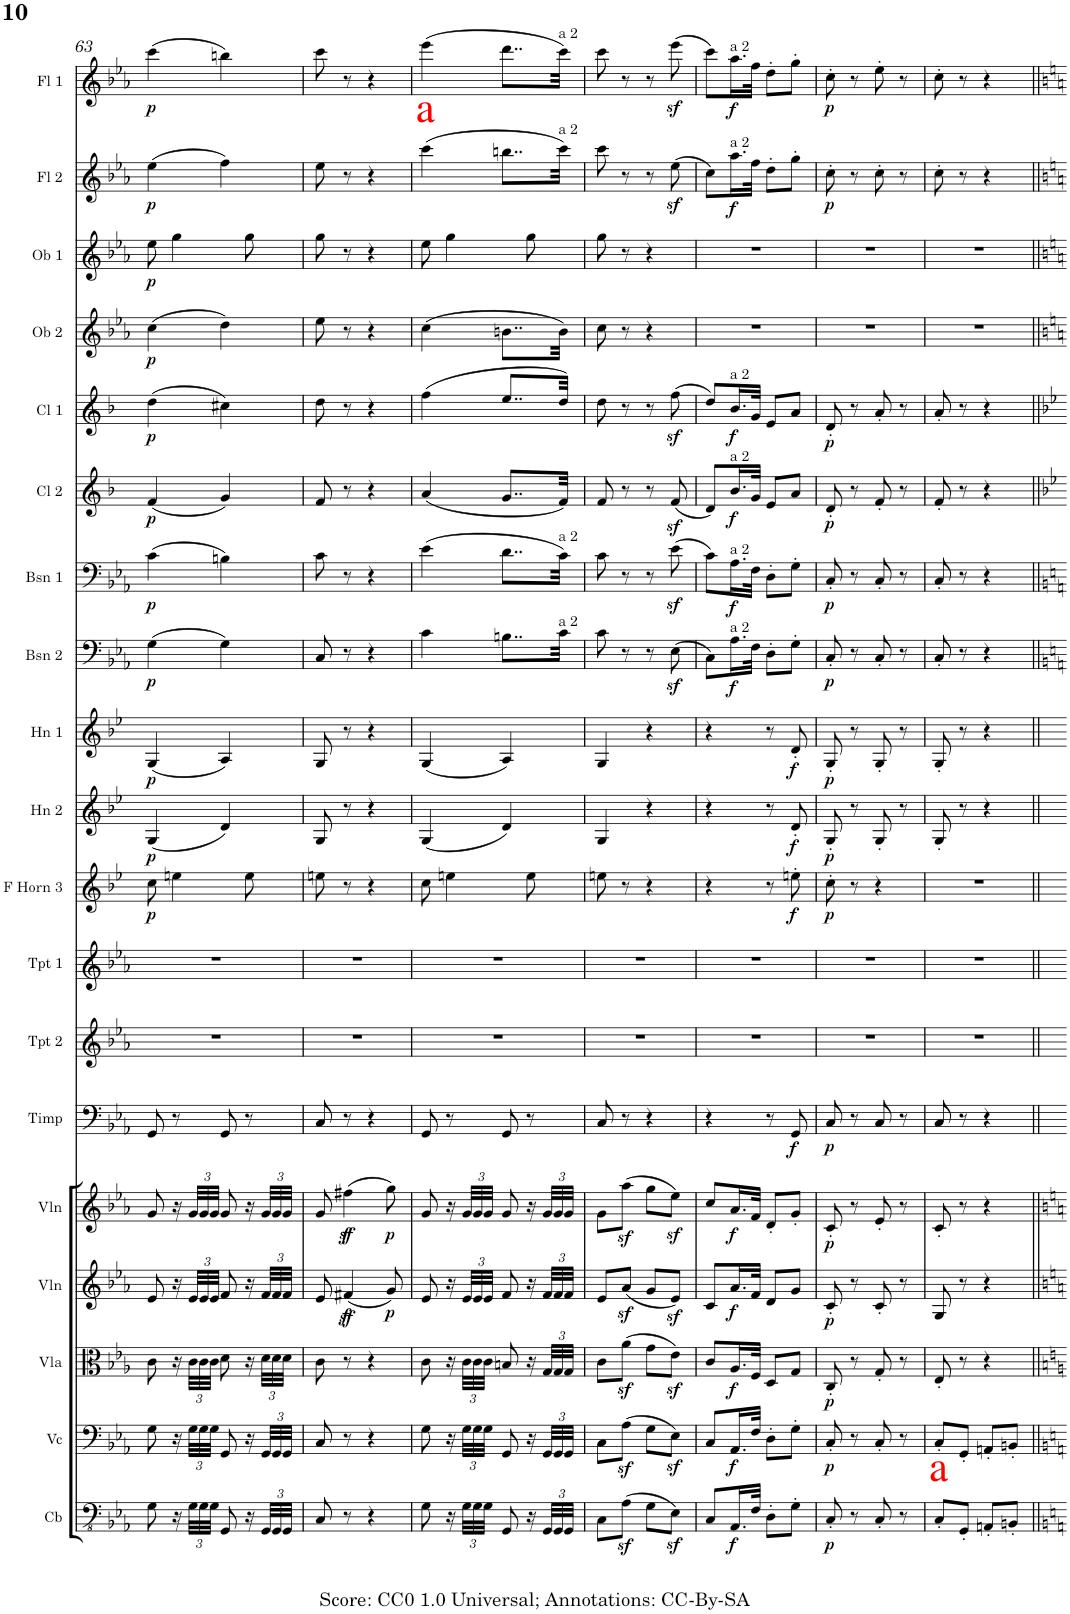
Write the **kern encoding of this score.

**kern	**dynam	**kern	**text	**dynam	**kern	**dynam	**kern	**dynam	**kern	**dynam	**kern	**dynam	**kern	**kern	**kern	**dynam	**kern	**dynam	**kern	**dynam	**kern	**dynam	**kern	**dynam	**kern	**dynam	**kern	**dynam	**kern	**dynam	**kern	**dynam	**kern	**dynam	**kern	**text	**dynam
*part19	*part19	*part18	*part18	*part18	*part17	*part17	*part16	*part16	*part15	*part15	*part14	*part14	*part13	*part12	*part11	*part11	*part10	*part10	*part9	*part9	*part8	*part8	*part7	*part7	*part6	*part6	*part5	*part5	*part4	*part4	*part3	*part3	*part2	*part2	*part1	*part1	*part1
*staff19	*staff19	*staff18	*staff18	*staff18	*staff17	*staff17	*staff16	*staff16	*staff15	*staff15	*staff14	*staff14	*staff13	*staff12	*staff11	*staff11	*staff10	*staff10	*staff9	*staff9	*staff8	*staff8	*staff7	*staff7	*staff6	*staff6	*staff5	*staff5	*staff4	*staff4	*staff3	*staff3	*staff2	*staff2	*staff1	*staff1	*staff1
*I"Contrabass	*	*I"Violoncello	*	*	*I"Viola	*	*I"Violin	*	*I"Violin	*	*I"Timpani	*	*I"C Trumpet 2	*I"C Trumpet 1	*I"F Horn 3	*	*I"F Horn 2	*	*I"F Horn 1	*	*I"Bassoon 2	*	*I"Bassoon 1	*	*I"Bb Clarinet 2	*	*I"Bb Clarinet 1	*	*I"Oboe 2	*	*I"Oboe 1	*	*I"Flute 2	*	*I"Flute 1	*	*
*I'Cb	*	*I'Vc	*	*	*I'Vla	*	*I'Vln	*	*I'Vln	*	*I'Timp	*	*I'Tpt 2	*I'Tpt 1	*I'F Horn 3	*	*I'Hn 2	*	*I'Hn 1	*	*I'Bsn 2	*	*I'Bsn 1	*	*I'Cl 2	*	*I'Cl 1	*	*I'Ob 2	*	*I'Ob 1	*	*I'Fl 2	*	*I'Fl 1	*	*
!!LO:PB:g=z
*clefFv4	*	*clefF4	*	*	*clefC3	*	*clefG2	*	*clefG2	*	*clefF4	*	*clefG2	*clefG2	*clefG2	*	*clefG2	*	*clefG2	*	*clefF4	*	*clefF4	*	*clefG2	*	*clefG2	*	*clefG2	*	*clefG2	*	*clefG2	*	*clefG2	*	*
*	*	*	*	*	*	*	*	*	*	*	*	*	*	*	*Trd4c7	*	*Trd4c7	*	*Trd4c7	*	*	*	*	*	*Trd1c2	*	*Trd1c2	*	*	*	*	*	*	*	*	*	*
*k[b-e-a-]	*	*k[b-e-a-]	*	*	*k[b-e-a-]	*	*k[b-e-a-]	*	*k[b-e-a-]	*	*k[b-e-a-]	*	*k[b-e-a-]	*k[b-e-a-]	*k[b-e-]	*	*k[b-e-]	*	*k[b-e-]	*	*k[b-e-a-]	*	*k[b-e-a-]	*	*k[b-]	*	*k[b-]	*	*k[b-e-a-]	*	*k[b-e-a-]	*	*k[b-e-a-]	*	*k[b-e-a-]	*	*
*M2/4	*	*M2/4	*	*	*M2/4	*	*M2/4	*	*M2/4	*	*M2/4	*	*M2/4	*M2/4	*M2/4	*	*M2/4	*	*M2/4	*	*M2/4	*	*M2/4	*	*M2/4	*	*M2/4	*	*M2/4	*	*M2/4	*	*M2/4	*	*M2/4	*	*
=63	=63	=63	=63	=63	=63	=63	=63	=63	=63	=63	=63	=63	=63	=63	=63	=63	=63	=63	=63	=63	=63	=63	=63	=63	=63	=63	=63	=63	=63	=63	=63	=63	=63	=63	=63	=63	=63
!	!	!	!	!	!	!	!	!	!	!	!	!	!	!	!	!LO:DY:b	!	!LO:DY:b	!	!LO:DY:b	!	!LO:DY:b	!	!LO:DY:b	!	!LO:DY:b	!	!LO:DY:b	!	!LO:DY:b	!	!LO:DY:b	!	!LO:DY:b	!	!	!LO:DY:b
8GG\	.	8G\	.	.	8c\	.	8e-/	.	8g/	.	8GG/	.	2r	2r	8cc\	p	(4G/	p	(4G/	p	(4G\	p	(4c\	p	(4f/	p	(4dd\	p	(4cc\	p	8ee-\	p	(4ee-\	p	(4ccc\	.	p
16r	.	16r	.	.	16r	.	16r	.	16r	.	8r	.	.	.	4een\	.	.	.	.	.	.	.	.	.	.	.	.	.	.	.	4gg\	.	.	.	.	.	.
*Xbrackettup	*	*Xbrackettup	*	*	*Xbrackettup	*	*Xbrackettup	*	*Xbrackettup	*	*	*	*	*	*	*	*	*	*	*	*	*	*	*	*	*	*	*	*	*	*	*	*	*	*	*	*
48GG\LLL	.	48G\LLL	.	.	48c\LLL	.	48e-/LLL	.	48g/LLL	.	.	.	.	.	.	.	.	.	.	.	.	.	.	.	.	.	.	.	.	.	.	.	.	.	.	.	.
48GG\	.	48G\	.	.	48c\	.	48e-/	.	48g/	.	.	.	.	.	.	.	.	.	.	.	.	.	.	.	.	.	.	.	.	.	.	.	.	.	.	.	.
48GG\JJJ	.	48G\JJJ	.	.	48c\JJJ	.	48e-/JJJ	.	48g/JJJ	.	.	.	.	.	.	.	.	.	.	.	.	.	.	.	.	.	.	.	.	.	.	.	.	.	.	.	.
8GGG/	.	8GG/	.	.	8d\	.	8f/	.	8g/	.	8GG/	.	.	.	.	.	4d/)	.	4A/)	.	4G\)	.	4Bn\)	.	4g/)	.	4cc#X\)	.	4dd\)	.	.	.	4ff\)	.	4bbn\)	.	.
16r	.	16r	.	.	16r	.	16r	.	16r	.	8r	.	.	.	8ee\	.	.	.	.	.	.	.	.	.	.	.	.	.	.	.	8gg\	.	.	.	.	.	.
48GGG/LLL	.	48GG/LLL	.	.	48d\LLL	.	48f/LLL	.	48g/LLL	.	.	.	.	.	.	.	.	.	.	.	.	.	.	.	.	.	.	.	.	.	.	.	.	.	.	.	.
48GGG/	.	48GG/	.	.	48d\	.	48f/	.	48g/	.	.	.	.	.	.	.	.	.	.	.	.	.	.	.	.	.	.	.	.	.	.	.	.	.	.	.	.
48GGG/JJJ	.	48GG/JJJ	.	.	48d\JJJ	.	48f/JJJ	.	48g/JJJ	.	.	.	.	.	.	.	.	.	.	.	.	.	.	.	.	.	.	.	.	.	.	.	.	.	.	.	.
=64	=64	=64	=64	=64	=64	=64	=64	=64	=64	=64	=64	=64	=64	=64	=64	=64	=64	=64	=64	=64	=64	=64	=64	=64	=64	=64	=64	=64	=64	=64	=64	=64	=64	=64	=64	=64	=64
8CC/	.	8C/	.	.	8c\	.	8e-/	.	8g/	.	8C/	.	2r	2r	8een\	.	8G/	.	8G/	.	8C/	.	8c\	.	8f/	.	8dd\	.	8ee-\	.	8gg\	.	8ee-\	.	8ccc\	.	.
!	!	!	!	!	!	!	!	!LO:DY:b	!	!LO:DY:b	!	!	!	!	!	!	!	!	!	!	!	!	!	!	!	!	!	!	!	!	!	!	!	!	!	!	!
8r	.	8r	.	.	8r	.	(4f#Xz</	f	(4ff#Xz<\	f	8r	.	.	.	8r	.	8r	.	8r	.	8r	.	8r	.	8r	.	8r	.	8r	.	8r	.	8r	.	8r	.	.
4r	.	4r	.	.	4r	.	.	.	.	.	4r	.	.	.	4r	.	4r	.	4r	.	4r	.	4r	.	4r	.	4r	.	4r	.	4r	.	4r	.	4r	.	.
!	!	!	!	!	!	!	!	!LO:DY:b	!	!LO:DY:b	!	!	!	!	!	!	!	!	!	!	!	!	!	!	!	!	!	!	!	!	!	!	!	!	!	!	!
.	.	.	.	.	.	.	8g/)	p	8gg\)	p	.	.	.	.	.	.	.	.	.	.	.	.	.	.	.	.	.	.	.	.	.	.	.	.	.	.	.
=65	=65	=65	=65	=65	=65	=65	=65	=65	=65	=65	=65	=65	=65	=65	=65	=65	=65	=65	=65	=65	=65	=65	=65	=65	=65	=65	=65	=65	=65	=65	=65	=65	=65	=65	=65	=65	=65
!	!	!	!	!	!	!	!	!	!	!	!	!	!	!	!	!	!	!	!	!	!	!	!	!	!	!	!	!	!	!	!	!	!	!	!	!LO:LY:b:color=#FF0000	!
8GG\	.	8G\	.	.	8c\	.	8e-/	.	8g/	.	8GG/	.	2r	2r	8cc\	.	(4G/	.	(4G/	.	4c\	.	(4e-\	.	(4a/	.	(4ff\	.	(4cc\	.	8ee-\	.	(4ccc\	.	(4eee-\	a	.
16r	.	16r	.	.	16r	.	16r	.	16r	.	8r	.	.	.	4een\	.	.	.	.	.	.	.	.	.	.	.	.	.	.	.	4gg\	.	.	.	.	.	.
48GG\LLL	.	48G\LLL	.	.	48c\LLL	.	48e-/LLL	.	48g/LLL	.	.	.	.	.	.	.	.	.	.	.	.	.	.	.	.	.	.	.	.	.	.	.	.	.	.	.	.
48GG\	.	48G\	.	.	48c\	.	48e-/	.	48g/	.	.	.	.	.	.	.	.	.	.	.	.	.	.	.	.	.	.	.	.	.	.	.	.	.	.	.	.
48GG\JJJ	.	48G\JJJ	.	.	48c\JJJ	.	48e-/JJJ	.	48g/JJJ	.	.	.	.	.	.	.	.	.	.	.	.	.	.	.	.	.	.	.	.	.	.	.	.	.	.	.	.
8GGG/	.	8GG/	.	.	8Bn/	.	8f/	.	8g/	.	8GG/	.	.	.	.	.	4d/)	.	4A/)	.	8..Bn\L	.	8..d\L	.	8..g/L	.	8..ee/L	.	8..bn\L	.	.	.	8..bbn\L	.	8..ddd\L	.	.
16r	.	16r	.	.	16r	.	16r	.	16r	.	8r	.	.	.	8ee\	.	.	.	.	.	.	.	.	.	.	.	.	.	.	.	8gg\	.	.	.	.	.	.
48GGG/LLL	.	48GG/LLL	.	.	48G/LLL	.	48f/LLL	.	48g/LLL	.	.	.	.	.	.	.	.	.	.	.	.	.	.	.	.	.	.	.	.	.	.	.	.	.	.	.	.
48GGG/	.	48GG/	.	.	48G/	.	48f/	.	48g/	.	.	.	.	.	.	.	.	.	.	.	.	.	.	.	.	.	.	.	.	.	.	.	.	.	.	.	.
!	!	!	!	!	!	!	!	!	!	!	!	!	!	!	!	!	!	!	!	!	!	!	!	!	!	!	!	!	!	!	!	!	!	!	!LO:TX:a:t=a 2	!	!
!	!	!	!	!	!	!	!	!	!	!	!	!	!	!	!	!	!	!	!	!	!	!	!	!	!	!	!	!	!	!	!	!	!LO:TX:a:t=a 2	!	!	!	!
!	!	!	!	!	!	!	!	!	!	!	!	!	!	!	!	!	!	!	!	!	!	!	!LO:TX:a:t=a 2	!	!	!	!	!	!	!	!	!	!	!	!	!	!
!	!	!	!	!	!	!	!	!	!	!	!	!	!	!	!	!	!	!	!	!	!LO:TX:a:t=a 2	!	!	!	!	!	!	!	!	!	!	!	!	!	!	!	!
.	.	.	.	.	.	.	.	.	.	.	.	.	.	.	.	.	.	.	.	.	32c\Jkk	.	32c\Jkk)	.	32f/Jkk)	.	32dd/Jkk)	.	32b\Jkk)	.	.	.	32ccc\Jkk)	.	32ccc\Jkk)	.	.
48GGG/JJJ	.	48GG/JJJ	.	.	48G/JJJ	.	48f/JJJ	.	48g/JJJ	.	.	.	.	.	.	.	.	.	.	.	.	.	.	.	.	.	.	.	.	.	.	.	.	.	.	.	.
=66	=66	=66	=66	=66	=66	=66	=66	=66	=66	=66	=66	=66	=66	=66	=66	=66	=66	=66	=66	=66	=66	=66	=66	=66	=66	=66	=66	=66	=66	=66	=66	=66	=66	=66	=66	=66	=66
8CC\L	.	8C\L	.	.	8c\L	.	8e-/L	.	8g\L	.	8C/	.	2r	2r	8een\	.	4G/	.	4G/	.	8c\	.	8c\	.	8f/	.	8dd\	.	8cc\	.	8gg\	.	8ccc\	.	8ccc\	.	.
(8AA-z<\J	.	(8A-z<\J	.	.	(8a-z<\J	.	(8a-z</J	.	(8aa-z<\J	.	8r	.	.	.	8r	.	.	.	.	.	8r	.	8r	.	8r	.	8r	.	8r	.	8r	.	8r	.	8r	.	.
8GG\L	.	8G\L	.	.	8g\L	.	8g/L	.	8gg\L	.	4r	.	.	.	4r	.	4r	.	4r	.	8r	.	8r	.	8r	.	8r	.	4r	.	4r	.	8r	.	8r	.	.
8EE-z<\J)	.	8E-z<\J)	.	.	8e-z<\J)	.	8e-z</J)	.	8ee-z<\J)	.	.	.	.	.	.	.	.	.	.	.	(8E-z<\	.	(8e-z<\	.	(8fz</	.	(8ffz<\	.	.	.	.	.	(8ee-z<\	.	(8eee-z<\	.	.
=67	=67	=67	=67	=67	=67	=67	=67	=67	=67	=67	=67	=67	=67	=67	=67	=67	=67	=67	=67	=67	=67	=67	=67	=67	=67	=67	=67	=67	=67	=67	=67	=67	=67	=67	=67	=67	=67
8CC/L	.	8C/L	.	.	8c/L	.	8c/L	.	8cc/L	.	4r	.	2r	2r	4r	.	4r	.	4r	.	8C\L)	.	8c\L)	.	8d/L)	.	8dd/L)	.	2r	.	2r	.	8cc\L)	.	8ccc\L)	.	.
!	!	!	!	!	!	!	!	!	!	!	!	!	!	!	!	!	!	!	!	!	!	!	!	!	!	!	!	!	!	!	!	!	!	!	!LO:TX:a:t=a 2	!	!
!	!	!	!	!	!	!	!	!	!	!	!	!	!	!	!	!	!	!	!	!	!	!	!	!	!	!	!	!	!	!	!	!	!LO:TX:a:t=a 2	!	!	!	!
!	!	!	!	!	!	!	!	!	!	!	!	!	!	!	!	!	!	!	!	!	!	!	!	!	!	!	!LO:TX:a:t=a 2	!	!	!	!	!	!	!	!	!	!
!	!	!	!	!	!	!	!	!	!	!	!	!	!	!	!	!	!	!	!	!	!	!	!	!	!LO:TX:a:t=a 2	!	!	!	!	!	!	!	!	!	!	!	!
!	!	!	!	!	!	!	!	!	!	!	!	!	!	!	!	!	!	!	!	!	!	!	!LO:TX:a:t=a 2	!	!	!	!	!	!	!	!	!	!	!	!	!	!
!	!	!	!	!	!	!	!	!	!	!	!	!	!	!	!	!	!	!	!	!	!LO:TX:a:t=a 2	!	!	!	!	!	!	!	!	!	!	!	!	!	!	!	!
!	!LO:DY:b	!	!	!LO:DY:b	!	!LO:DY:b	!	!LO:DY:b	!	!LO:DY:b	!	!	!	!	!	!	!	!	!	!	!	!LO:DY:b	!	!LO:DY:b	!	!LO:DY:b	!	!LO:DY:b	!	!	!	!	!	!LO:DY:b	!	!	!LO:DY:b
16.AAA-/L	f	16.AA-/L	.	f	16.A-/L	f	16.a-/L	f	16.a-/L	f	.	.	.	.	.	.	.	.	.	.	16.A-\L	f	16.A-\L	f	16.b-/L	f	16.b-/L	f	.	.	.	.	16.aa-\L	f	16.aa-\L	.	f
32FF/JJk	.	32F/JJk	.	.	32F/JJk	.	32f/JJk	.	32f/JJk	.	.	.	.	.	.	.	.	.	.	.	32F\JJk	.	32F\JJk	.	32g/JJk	.	32g/JJk	.	.	.	.	.	32ff\JJk	.	32ff\JJk	.	.
8DD'\L	.	8D'\L	.	.	8D/L	.	8d/L	.	8d'/L	.	8r	.	.	.	8r	.	8r	.	8r	.	8D'\L	.	8D'\L	.	8e/L	.	8e/L	.	.	.	.	.	8dd'\L	.	8dd'\L	.	.
!	!	!	!	!	!	!	!	!	!	!	!	!LO:DY:b	!	!	!	!LO:DY:b	!	!LO:DY:b	!	!LO:DY:b	!	!	!	!	!	!	!	!	!	!	!	!	!	!	!	!	!
8GG'\J	.	8G'\J	.	.	8G/J	.	8g/J	.	8g'/J	.	8GG/	f	.	.	8een'\	f	8d'/	f	8d'/	f	8G'\J	.	8G'\J	.	8a/J	.	8a/J	.	.	.	.	.	8gg'\J	.	8gg'\J	.	.
=68	=68	=68	=68	=68	=68	=68	=68	=68	=68	=68	=68	=68	=68	=68	=68	=68	=68	=68	=68	=68	=68	=68	=68	=68	=68	=68	=68	=68	=68	=68	=68	=68	=68	=68	=68	=68	=68
!	!LO:DY:b	!	!	!LO:DY:b	!	!LO:DY:b	!	!LO:DY:b	!	!LO:DY:b	!	!LO:DY:b	!	!	!	!LO:DY:b	!	!LO:DY:b	!	!LO:DY:b	!	!LO:DY:b	!	!LO:DY:b	!	!LO:DY:b	!	!LO:DY:b	!	!	!	!	!	!LO:DY:b	!	!	!LO:DY:b
8CC'/	p	8C'/	.	p	8C'/	p	8c'/	p	8c'/	p	8C/	p	2r	2r	8cc'\	p	8G'/	p	8G'/	p	8C'/	p	8C'/	p	8d'/	p	8d'/	p	2r	.	2r	.	8cc'\	p	8cc'\	.	p
8r	.	8r	.	.	8r	.	8r	.	8r	.	8r	.	.	.	8r	.	8r	.	8r	.	8r	.	8r	.	8r	.	8r	.	.	.	.	.	8r	.	8r	.	.
8CC'/	.	8C'/	.	.	8G'/	.	8c'/	.	8e-'/	.	8C/	.	.	.	4r	.	8G'/	.	8G'/	.	8C'/	.	8C'/	.	8f'/	.	8a'/	.	.	.	.	.	8cc'\	.	8ee-'\	.	.
8r	.	8r	.	.	8r	.	8r	.	8r	.	8r	.	.	.	.	.	8r	.	8r	.	8r	.	8r	.	8r	.	8r	.	.	.	.	.	8r	.	8r	.	.
=69	=69	=69	=69	=69	=69	=69	=69	=69	=69	=69	=69	=69	=69	=69	=69	=69	=69	=69	=69	=69	=69	=69	=69	=69	=69	=69	=69	=69	=69	=69	=69	=69	=69	=69	=69	=69	=69
!	!	!	!LO:LY:b:color=#FF0000	!	!	!	!	!	!	!	!	!	!	!	!	!	!	!	!	!	!	!	!	!	!	!	!	!	!	!	!	!	!	!	!	!	!
8CC'/L	.	8C'/L	a	.	8E-'/	.	8G/	.	8c'/	.	8C/	.	2r	2r	2r	.	8G'/	.	8G'/	.	8C'/	.	8C'/	.	8f'/	.	8a'/	.	2r	.	2r	.	8cc'\	.	8cc'\	.	.
8GGG'/J	.	8GG'/J	.	.	8r	.	8r	.	8r	.	8r	.	.	.	.	.	8r	.	8r	.	8r	.	8r	.	8r	.	8r	.	.	.	.	.	8r	.	8r	.	.
8AAAn'/L	.	8AAn'/L	.	.	4r	.	4r	.	4r	.	4r	.	.	.	.	.	4r	.	4r	.	4r	.	4r	.	4r	.	4r	.	.	.	.	.	4r	.	4r	.	.
8BBBn'/J	.	8BBn'/J	.	.	.	.	.	.	.	.	.	.	.	.	.	.	.	.	.	.	.	.	.	.	.	.	.	.	.	.	.	.	.	.	.	.	.
=||	=||	=||	=||	=||	=||	=||	=||	=||	=||	=||	=||	=||	=||	=||	=||	=||	=||	=||	=||	=||	=||	=||	=||	=||	=||	=||	=||	=||	=||	=||	=||	=||	=||	=||	=||	=||	=||
*-	*-	*-	*-	*-	*-	*-	*-	*-	*-	*-	*-	*-	*-	*-	*-	*-	*-	*-	*-	*-	*-	*-	*-	*-	*-	*-	*-	*-	*-	*-	*-	*-	*-	*-	*-	*-	*-
